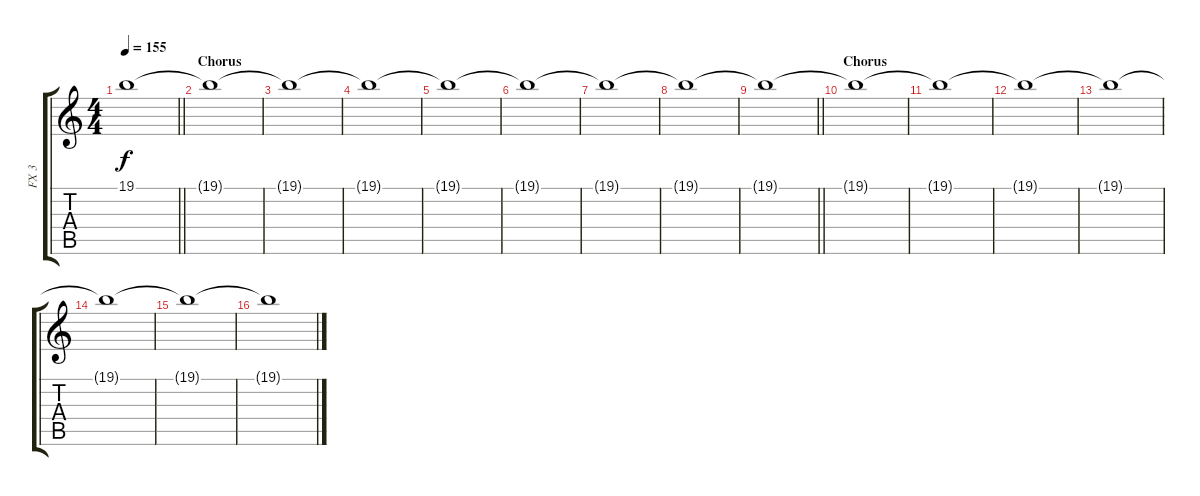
\track ("FX 3" "FX 3") {instrument applause}
\staff {score tabs}
\tuning (E4 B3 G3 D3 A2 E2) {hide}
\ts (4 4)
\tempo 155
\clef g2
\barLineRight lightlight
\ks c
19.1{t}.1{dy f} |
\section ("" "Chorus")
19.1{t}.1 |
19.1{t}.1 |
19.1{t}.1 |
19.1{t}.1 |
19.1{t}.1 |
19.1{t}.1 |
19.1{t}.1 |
\barLineRight lightlight
19.1{t}.1 |
\section ("" "Chorus")
19.1{t}.1 |
19.1{t}.1 |
19.1{t}.1 |
19.1{t}.1 |
19.1{t}.1 |
19.1{t}.1 |
19.1{t}.1
